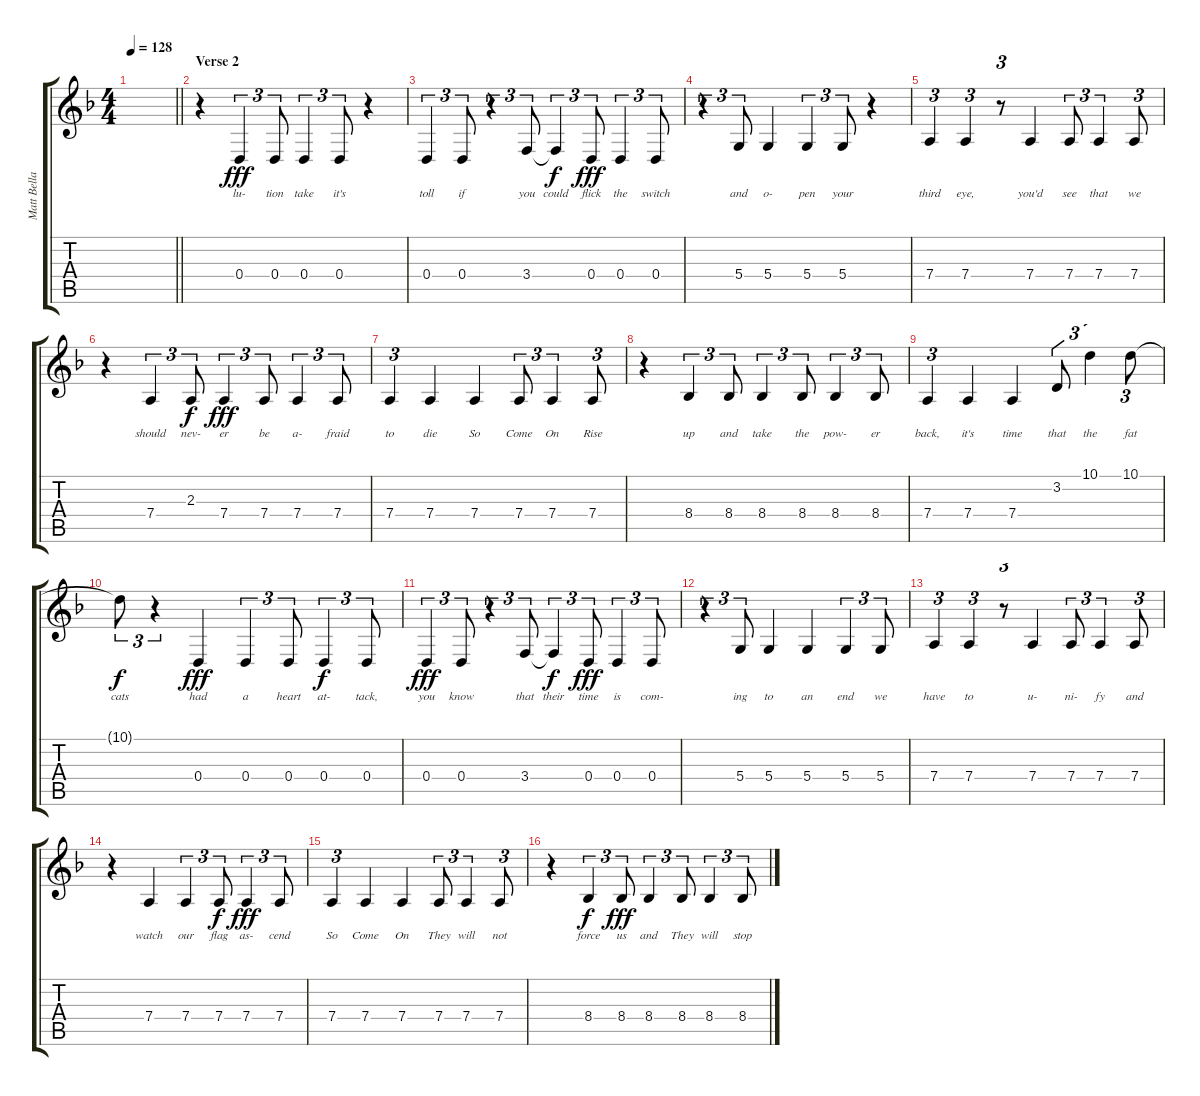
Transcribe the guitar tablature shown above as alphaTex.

\track ("Matt Bellamy Vocals" "Matt Bella") {instrument clarinet}
\staff {score tabs}
\tuning (E4 B3 G3 D3 A2 E2) {hide}
\ts (4 4)
\tempo 128
\clef g2
\barLineRight lightlight
\ks dminor
|
\section ("" "Verse 2")
r.4 0.4.4{tu (3 2) lyrics (0 "lu-") lyrics (1 "") lyrics (2 "") lyrics (3 "") lyrics (4 "") dy fff} 0.4.8{tu (3 2) lyrics (0 "tion") lyrics (1 "") lyrics (2 "") lyrics (3 "") lyrics (4 "")} 0.4.4{tu (3 2) lyrics (0 "take") lyrics (1 "") lyrics (2 "") lyrics (3 "") lyrics (4 "")} 0.4.8{tu (3 2) lyrics (0 "it's") lyrics (1 "") lyrics (2 "") lyrics (3 "") lyrics (4 "")} r.4 |
0.4.4{tu (3 2) lyrics (0 "toll") lyrics (1 "") lyrics (2 "") lyrics (3 "") lyrics (4 "")} 0.4.8{tu (3 2) lyrics (0 "if") lyrics (1 "") lyrics (2 "") lyrics (3 "") lyrics (4 "")} r.4{tu (3 2)} 3.4.8{tu (3 2) lyrics (0 "you") lyrics (1 "") lyrics (2 "") lyrics (3 "") lyrics (4 "")} 3.4{t}.4{tu (3 2) lyrics (0 "could") lyrics (1 "") lyrics (2 "") lyrics (3 "") lyrics (4 "") dy f} 0.4.8{tu (3 2) lyrics (0 "flick") lyrics (1 "") lyrics (2 "") lyrics (3 "") lyrics (4 "") dy fff} 0.4.4{tu (3 2) lyrics (0 "the") lyrics (1 "") lyrics (2 "") lyrics (3 "") lyrics (4 "")} 0.4.8{tu (3 2) lyrics (0 "switch") lyrics (1 "") lyrics (2 "") lyrics (3 "") lyrics (4 "")} |
r.4{tu (3 2)} 5.4.8{tu (3 2) lyrics (0 "and") lyrics (1 "") lyrics (2 "") lyrics (3 "") lyrics (4 "")} 5.4.4{lyrics (0 "o-") lyrics (1 "") lyrics (2 "") lyrics (3 "") lyrics (4 "")} 5.4.4{tu (3 2) lyrics (0 "pen") lyrics (1 "") lyrics (2 "") lyrics (3 "") lyrics (4 "")} 5.4.8{tu (3 2) lyrics (0 "your") lyrics (1 "") lyrics (2 "") lyrics (3 "") lyrics (4 "")} r.4 |
7.4.4{tu (3 2) lyrics (0 "third") lyrics (1 "") lyrics (2 "") lyrics (3 "") lyrics (4 "")} 7.4.4{tu (3 2) lyrics (0 "eye,") lyrics (1 "") lyrics (2 "") lyrics (3 "") lyrics (4 "")} r.8{tu (3 2)} 7.4.4{lyrics (0 "you'd") lyrics (1 "") lyrics (2 "") lyrics (3 "") lyrics (4 "")} 7.4.8{tu (3 2) lyrics (0 "see") lyrics (1 "") lyrics (2 "") lyrics (3 "") lyrics (4 "")} 7.4.4{tu (3 2) lyrics (0 "that") lyrics (1 "") lyrics (2 "") lyrics (3 "") lyrics (4 "")} 7.4.8{tu (3 2) lyrics (0 "we") lyrics (1 "") lyrics (2 "") lyrics (3 "") lyrics (4 "")} |
r.4 7.4.4{tu (3 2) lyrics (0 "should") lyrics (1 "") lyrics (2 "") lyrics (3 "") lyrics (4 "")} 2.3.8{tu (3 2) lyrics (0 "nev-") lyrics (1 "") lyrics (2 "") lyrics (3 "") lyrics (4 "") dy f} 7.4.4{tu (3 2) lyrics (0 "er") lyrics (1 "") lyrics (2 "") lyrics (3 "") lyrics (4 "") dy fff} 7.4.8{tu (3 2) lyrics (0 "be") lyrics (1 "") lyrics (2 "") lyrics (3 "") lyrics (4 "")} 7.4.4{tu (3 2) lyrics (0 "a-") lyrics (1 "") lyrics (2 "") lyrics (3 "") lyrics (4 "")} 7.4.8{tu (3 2) lyrics (0 "fraid") lyrics (1 "") lyrics (2 "") lyrics (3 "") lyrics (4 "")} |
7.4.4{tu (3 2) lyrics (0 "to") lyrics (1 "") lyrics (2 "") lyrics (3 "") lyrics (4 "")} 7.4.4{lyrics (0 "die") lyrics (1 "") lyrics (2 "") lyrics (3 "") lyrics (4 "")} 7.4.4{lyrics (0 "So") lyrics (1 "") lyrics (2 "") lyrics (3 "") lyrics (4 "")} 7.4.8{tu (3 2) lyrics (0 "Come") lyrics (1 "") lyrics (2 "") lyrics (3 "") lyrics (4 "")} 7.4.4{tu (3 2) lyrics (0 "On") lyrics (1 "") lyrics (2 "") lyrics (3 "") lyrics (4 "")} 7.4.8{tu (3 2) lyrics (0 "Rise") lyrics (1 "") lyrics (2 "") lyrics (3 "") lyrics (4 "")} |
r.4 8.4.4{tu (3 2) lyrics (0 "up") lyrics (1 "") lyrics (2 "") lyrics (3 "") lyrics (4 "")} 8.4.8{tu (3 2) lyrics (0 "and") lyrics (1 "") lyrics (2 "") lyrics (3 "") lyrics (4 "")} 8.4.4{tu (3 2) lyrics (0 "take") lyrics (1 "") lyrics (2 "") lyrics (3 "") lyrics (4 "")} 8.4.8{tu (3 2) lyrics (0 "the") lyrics (1 "") lyrics (2 "") lyrics (3 "") lyrics (4 "")} 8.4.4{tu (3 2) lyrics (0 "pow-") lyrics (1 "") lyrics (2 "") lyrics (3 "") lyrics (4 "")} 8.4.8{tu (3 2) lyrics (0 "er") lyrics (1 "") lyrics (2 "") lyrics (3 "") lyrics (4 "")} |
7.4.4{tu (3 2) lyrics (0 "back,") lyrics (1 "") lyrics (2 "") lyrics (3 "") lyrics (4 "")} 7.4.4{lyrics (0 "it's") lyrics (1 "") lyrics (2 "") lyrics (3 "") lyrics (4 "")} 7.4.4{lyrics (0 "time") lyrics (1 "") lyrics (2 "") lyrics (3 "") lyrics (4 "")} 3.2.8{tu (3 2) lyrics (0 "that") lyrics (1 "") lyrics (2 "") lyrics (3 "") lyrics (4 "")} 10.1.4{tu (3 2) lyrics (0 "the") lyrics (1 "") lyrics (2 "") lyrics (3 "") lyrics (4 "")} 10.1.8{tu (3 2) lyrics (0 "fat") lyrics (1 "") lyrics (2 "") lyrics (3 "") lyrics (4 "")} |
10.1{t}.8{tu (3 2) lyrics (0 "cats") lyrics (1 "") lyrics (2 "") lyrics (3 "") lyrics (4 "") dy f} r.4{tu (3 2)} 0.4.4{lyrics (0 "had") lyrics (1 "") lyrics (2 "") lyrics (3 "") lyrics (4 "") dy fff} 0.4.4{tu (3 2) lyrics (0 "a") lyrics (1 "") lyrics (2 "") lyrics (3 "") lyrics (4 "")} 0.4.8{tu (3 2) lyrics (0 "heart") lyrics (1 "") lyrics (2 "") lyrics (3 "") lyrics (4 "")} 0.4.4{tu (3 2) lyrics (0 "at-") lyrics (1 "") lyrics (2 "") lyrics (3 "") lyrics (4 "") dy f} 0.4.8{tu (3 2) lyrics (0 "tack,") lyrics (1 "") lyrics (2 "") lyrics (3 "") lyrics (4 "")} |
0.4.4{tu (3 2) lyrics (0 "you") lyrics (1 "") lyrics (2 "") lyrics (3 "") lyrics (4 "") dy fff} 0.4.8{tu (3 2) lyrics (0 "know") lyrics (1 "") lyrics (2 "") lyrics (3 "") lyrics (4 "")} r.4{tu (3 2)} 3.4.8{tu (3 2) lyrics (0 "that") lyrics (1 "") lyrics (2 "") lyrics (3 "") lyrics (4 "")} 3.4{t}.4{tu (3 2) lyrics (0 "their") lyrics (1 "") lyrics (2 "") lyrics (3 "") lyrics (4 "") dy f} 0.4.8{tu (3 2) lyrics (0 "time") lyrics (1 "") lyrics (2 "") lyrics (3 "") lyrics (4 "") dy fff} 0.4.4{tu (3 2) lyrics (0 "is") lyrics (1 "") lyrics (2 "") lyrics (3 "") lyrics (4 "")} 0.4.8{tu (3 2) lyrics (0 "com-") lyrics (1 "") lyrics (2 "") lyrics (3 "") lyrics (4 "")} |
r.4{tu (3 2)} 5.4.8{tu (3 2) lyrics (0 "ing") lyrics (1 "") lyrics (2 "") lyrics (3 "") lyrics (4 "")} 5.4.4{lyrics (0 "to") lyrics (1 "") lyrics (2 "") lyrics (3 "") lyrics (4 "")} 5.4.4{lyrics (0 "an") lyrics (1 "") lyrics (2 "") lyrics (3 "") lyrics (4 "")} 5.4.4{tu (3 2) lyrics (0 "end") lyrics (1 "") lyrics (2 "") lyrics (3 "") lyrics (4 "")} 5.4.8{tu (3 2) lyrics (0 "we") lyrics (1 "") lyrics (2 "") lyrics (3 "") lyrics (4 "")} |
7.4.4{tu (3 2) lyrics (0 "have") lyrics (1 "") lyrics (2 "") lyrics (3 "") lyrics (4 "")} 7.4.4{tu (3 2) lyrics (0 "to") lyrics (1 "") lyrics (2 "") lyrics (3 "") lyrics (4 "")} r.8{tu (3 2)} 7.4.4{lyrics (0 "u-") lyrics (1 "") lyrics (2 "") lyrics (3 "") lyrics (4 "")} 7.4.8{tu (3 2) lyrics (0 "ni-") lyrics (1 "") lyrics (2 "") lyrics (3 "") lyrics (4 "")} 7.4.4{tu (3 2) lyrics (0 "fy") lyrics (1 "") lyrics (2 "") lyrics (3 "") lyrics (4 "")} 7.4.8{tu (3 2) lyrics (0 "and") lyrics (1 "") lyrics (2 "") lyrics (3 "") lyrics (4 "")} |
r.4 7.4.4{lyrics (0 "watch") lyrics (1 "") lyrics (2 "") lyrics (3 "") lyrics (4 "")} 7.4.4{tu (3 2) lyrics (0 "our") lyrics (1 "") lyrics (2 "") lyrics (3 "") lyrics (4 "")} 7.4.8{tu (3 2) lyrics (0 "flag") lyrics (1 "") lyrics (2 "") lyrics (3 "") lyrics (4 "") dy f} 7.4.4{tu (3 2) lyrics (0 "as-") lyrics (1 "") lyrics (2 "") lyrics (3 "") lyrics (4 "") dy fff} 7.4.8{tu (3 2) lyrics (0 "cend") lyrics (1 "") lyrics (2 "") lyrics (3 "") lyrics (4 "")} |
7.4.4{tu (3 2) lyrics (0 "So") lyrics (1 "") lyrics (2 "") lyrics (3 "") lyrics (4 "")} 7.4.4{lyrics (0 "Come") lyrics (1 "") lyrics (2 "") lyrics (3 "") lyrics (4 "")} 7.4.4{lyrics (0 "On") lyrics (1 "") lyrics (2 "") lyrics (3 "") lyrics (4 "")} 7.4.8{tu (3 2) lyrics (0 "They") lyrics (1 "") lyrics (2 "") lyrics (3 "") lyrics (4 "")} 7.4.4{tu (3 2) lyrics (0 "will") lyrics (1 "") lyrics (2 "") lyrics (3 "") lyrics (4 "")} 7.4.8{tu (3 2) lyrics (0 "not") lyrics (1 "") lyrics (2 "") lyrics (3 "") lyrics (4 "")} |
r.4 8.4.4{tu (3 2) lyrics (0 "force") lyrics (1 "") lyrics (2 "") lyrics (3 "") lyrics (4 "") dy f} 8.4.8{tu (3 2) lyrics (0 "us") lyrics (1 "") lyrics (2 "") lyrics (3 "") lyrics (4 "") dy fff} 8.4.4{tu (3 2) lyrics (0 "and") lyrics (1 "") lyrics (2 "") lyrics (3 "") lyrics (4 "")} 8.4.8{tu (3 2) lyrics (0 "They") lyrics (1 "") lyrics (2 "") lyrics (3 "") lyrics (4 "")} 8.4.4{tu (3 2) lyrics (0 "will") lyrics (1 "") lyrics (2 "") lyrics (3 "") lyrics (4 "")} 8.4.8{tu (3 2) lyrics (0 "stop") lyrics (1 "") lyrics (2 "") lyrics (3 "") lyrics (4 "")}
